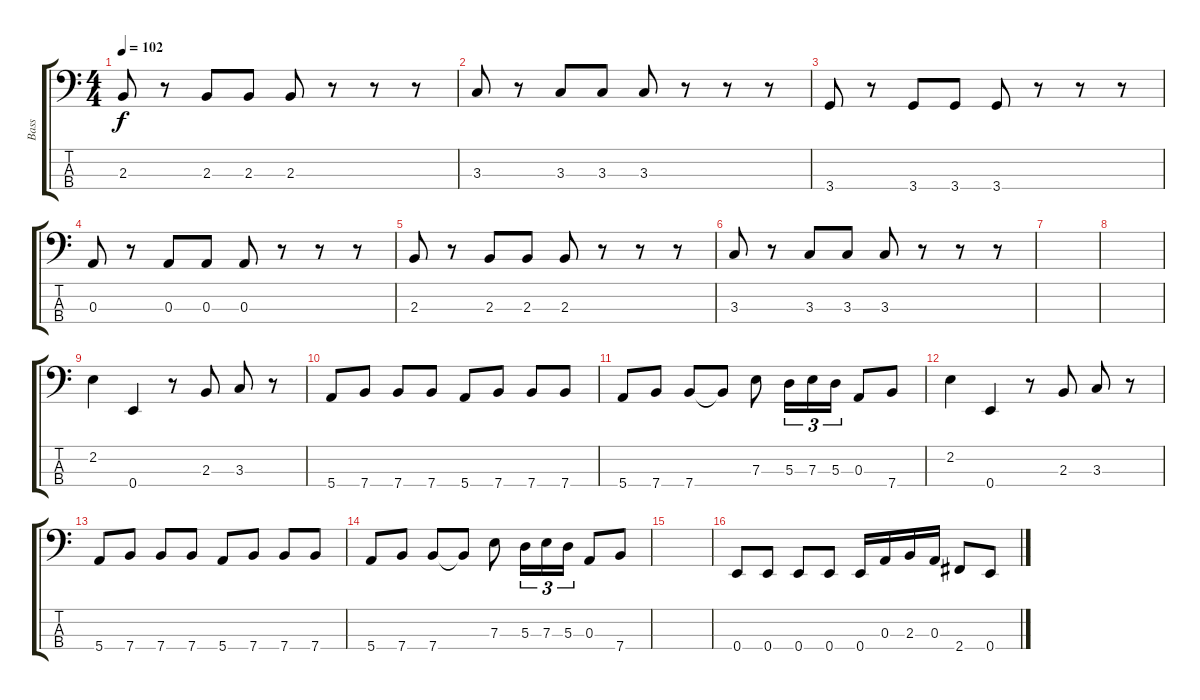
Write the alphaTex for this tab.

\track ("Bass" "Bass") {instrument electricbasspick}
\staff {score tabs}
\tuning (G2 D2 A1 E1) {hide}
\ts (4 4)
\tempo 102
\clef f4
\ks c
2.3.8{dy f} r.8 2.3.8 2.3.8 2.3.8 r.8 r.8 r.8 |
3.3.8 r.8 3.3.8 3.3.8 3.3.8 r.8 r.8 r.8 |
3.4.8 r.8 3.4.8 3.4.8 3.4.8 r.8 r.8 r.8 |
0.3.8 r.8 0.3.8 0.3.8 0.3.8 r.8 r.8 r.8 |
2.3.8 r.8 2.3.8 2.3.8 2.3.8 r.8 r.8 r.8 |
3.3.8 r.8 3.3.8 3.3.8 3.3.8 r.8 r.8 r.8 |
|
|
2.2.4 0.4.4 r.8 2.3.8 3.3.8 r.8 |
5.4.8 7.4.8 7.4.8 7.4.8 5.4.8 7.4.8 7.4.8 7.4.8 |
5.4.8 7.4.8 7.4.8 7.4{t}.8 7.3.8 5.3.16{tu (3 2)} 7.3.16{tu (3 2)} 5.3.16{tu (3 2)} 0.3.8 7.4.8 |
2.2.4 0.4.4 r.8 2.3.8 3.3.8 r.8 |
5.4.8 7.4.8 7.4.8 7.4.8 5.4.8 7.4.8 7.4.8 7.4.8 |
5.4.8 7.4.8 7.4.8 7.4{t}.8 7.3.8 5.3.16{tu (3 2)} 7.3.16{tu (3 2)} 5.3.16{tu (3 2)} 0.3.8 7.4.8 |
|
0.4.8 0.4.8 0.4.8 0.4.8 0.4.16 0.3.16 2.3.16 0.3.16 2.4.8 0.4.8
